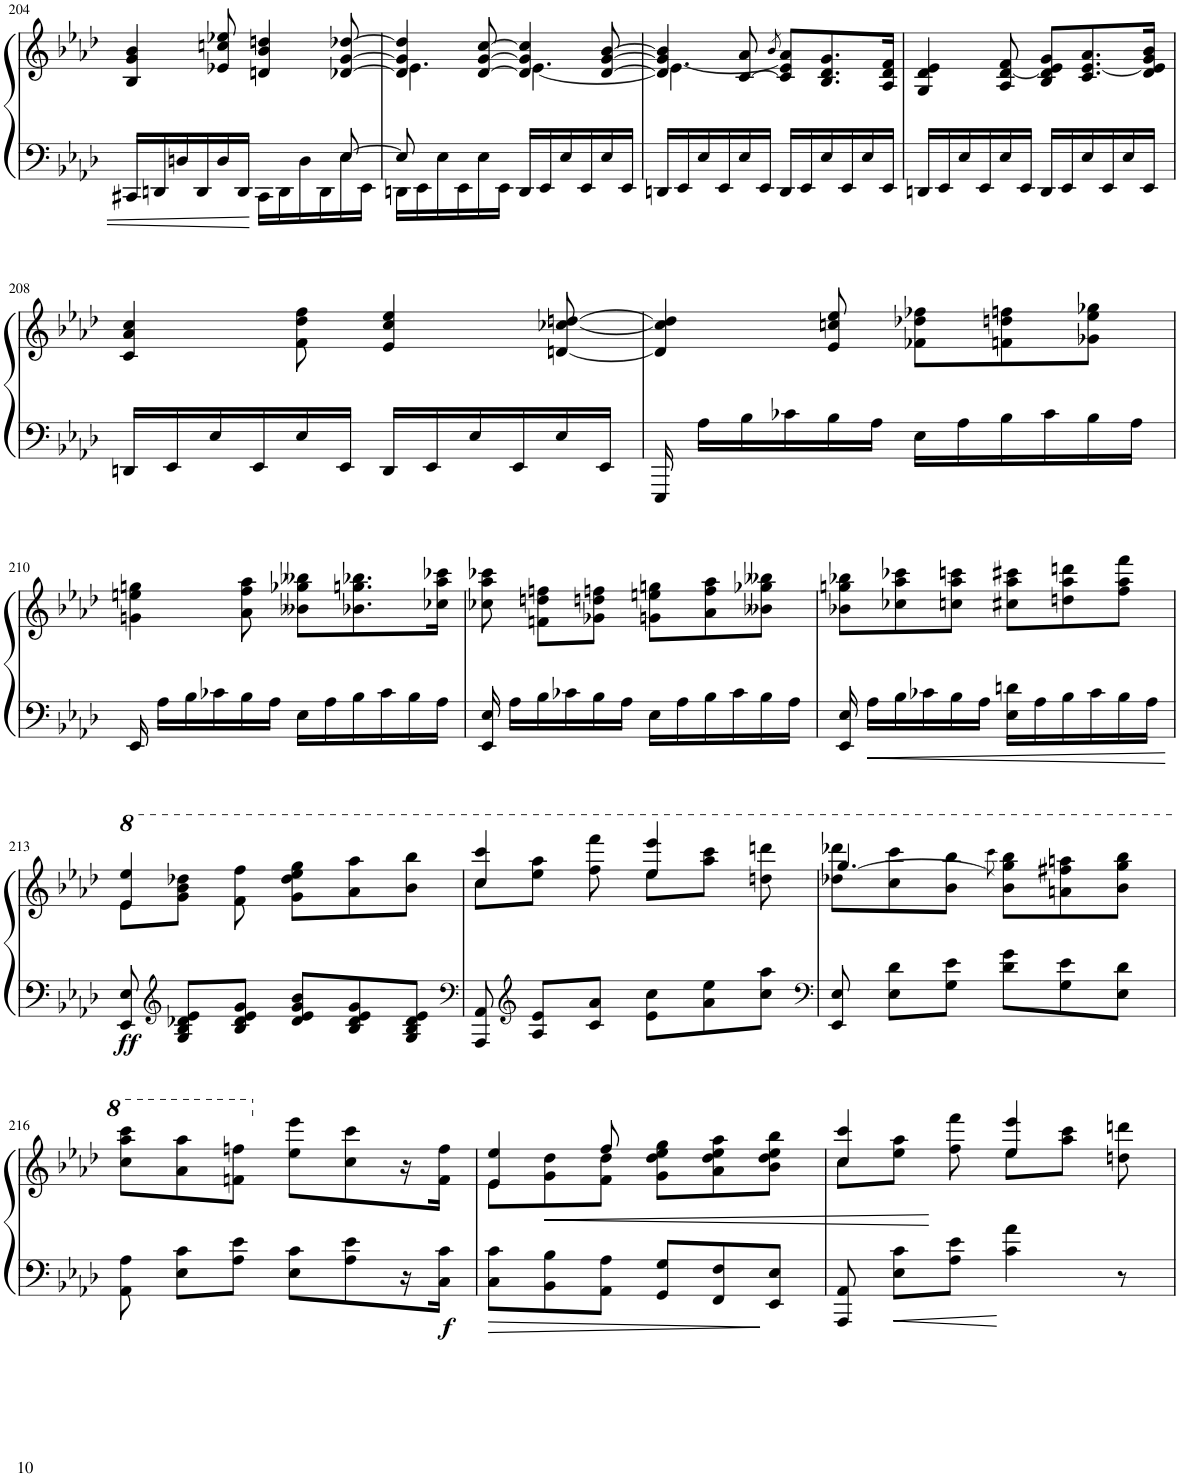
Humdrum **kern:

**kern	**kern	**dynam
*part1	*part1	*part1
*staff2	*staff1	*staff1/2
*I"Piano	*	*
*I'Pno.	*	*
!!LO:PB:g=z
*clefF4	*clefG2	*
*k[b-e-a-d-]	*k[b-e-a-d-]	*
*M6/8	*M6/8	*
=204	=204	=204
*^	*	*
16CC#X/LL	4.ryy	4B-/ 4g/ 4b-/	.
16DDn/	.	.	.
16Dn/	.	.	.
16DD/	.	.	.
16D/	.	8e-X/ 8ccn/ 8ee-X/	.
16DD/JJ	.	.	.
4ryy	16CC#\LL	4dn/ 4b-/ 4ddn/	.
.	16DD\	.	.
.	16D\	.	.
.	16DD\	.	.
[8E-/	16E-\	[8d-X/ [8g/ [8dd-X/	.
.	16EE-\JJ	.	.
=205	=205	=205	=205
*	*	*^	*
8E-/]	16DDn\LL	4d-/] 4g/] 4dd-/]	4.e-\	.
.	16EE-\	.	.	.
4ryy	16E-\	.	.	.
.	16EE-\	.	.	.
.	16E-\	[8d-/ [8g/ [8cc/	.	.
.	16EE-\JJ	.	.	.
16DD/LL	4.ryy	4d-/] 4g/] 4cc/]	[4.e-\	.
16EE-/	.	.	.	.
16E-/	.	.	.	.
16EE-/	.	.	.	.
16E-/	.	[8d-/ [8g/ [8b-/	.	.
16EE-/JJ	.	.	.	.
*v	*v	*	*	*
=206	=206	=206	=206
16DDn/LL	4d-/] 4g/] 4b-/]	4.e-\_	.
16EE-/	.	.	.
16E-/	.	.	.
16EE-/	.	.	.
16E-/	[8c/ 8a-/	.	.
16EE-/JJ	.	.	.
.	8qb-/	.	.
16DD/LL	8c/] 8e-/] 8a-/L	4.ryy	.
16EE-/	.	.	.
16E-/	8.B-/ 8.d-/ 8.g/	.	.
16EE-/	.	.	.
16E-/	.	.	.
16EE-/JJ	16A-/ 16d-/ 16f/Jk	.	.
*	*v	*v	*
=207	=207	=207
16DDn/LL	4G/ 4d-/ 4e-/	.
16EE-/	.	.
16E-/	.	.
16EE-/	.	.
16E-/	8A-/ [8d-/ 8f/	.
16EE-/JJ	.	.
16DD/LL	8B-/ 8d-/] 8e-/ 8g/L	.
16EE-/	.	.
16E-/	8.c/ [8.e-/ 8.a-/	.
16EE-/	.	.
16E-/	.	.
16EE-/JJ	16d-/ 16e-/] 16g/ 16b-/Jk	.
!!LO:LB:g=z
=208	=208	=208
16DDn/LL	4c/ 4a-/ 4cc/	.
16EE-/	.	.
16E-/	.	.
16EE-/	.	.
16E-/	8f\ 8dd-\ 8ff\	.
16EE-/JJ	.	.
16DD/LL	4e-/ 4cc/ 4ee-/	.
16EE-/	.	.
16E-/	.	.
16EE-/	.	.
16E-/	[8dn/ [8cc-X/ [8ddn/	.
16EE-/JJ	.	.
=209	=209	=209
16EEE-/	4d/] 4cc-/] 4dd/]	.
16A-\LL	.	.
16B-\	.	.
16c-X\	.	.
16B-\	8e-/ 8ccn/ 8ee-/	.
16A-\JJ	.	.
16E-\LL	8f-X\ 8dd-X\ 8ff-X\L	.
16A-\	.	.
16B-\	8fn\ 8ddn\ 8ffn\	.
16c-\	.	.
16B-\	8g-X\ 8ee-\ 8gg-X\J	.
16A-\JJ	.	.
!!LO:LB:g=z
=210	=210	=210
16EE-/	4gn\ 4een\ 4ggn\	.
16A-\LL	.	.
16B-\	.	.
16c-X\	.	.
16B-\	8a-\ 8ff\ 8aa-\	.
16A-\JJ	.	.
16E-\LL	8b--X\ 8gg-X\ 8bb--X\L	.
16A-\	.	.
16B-\	8.b-X\ 8.ggn\ 8.bb-X\	.
16c-\	.	.
16B-\	.	.
16A-\JJ	16cc-X\ 16aa-\ 16ccc-X\Jk	.
=211	=211	=211
16EE-/ 16E-/	8cc-X\ 8aa-\ 8ccc-X\	.
16A-\LL	.	.
16B-\	8fn\ 8ddn\ 8ffn\L	.
16c-X\	.	.
16B-\	8g-X\ 8ddn\ 8ffn\J	.
16A-\JJ	.	.
16E-\LL	8gn\ 8een\ 8ggn\L	.
16A-\	.	.
16B-\	8a-\ 8ff\ 8aa-\	.
16c-\	.	.
16B-\	8b--X\ 8gg-X\ 8bb--X\J	.
16A-\JJ	.	.
=212	=212	=212
16EE-/ 16E-/	8b-X\ 8ggn\ 8bb-X\L	.
16A-\LL	.	.
16B-\	8cc-X\ 8aa-\ 8ccc-X\	.
16c-X\	.	.
16B-\	8ccn\ 8aa-\ 8cccn\J	.
16A-\JJ	.	.
16E-\ 16dn\LL	8cc#X\ 8aa-\ 8ccc#X\L	.
16A-\	.	.
16B-\	8ddn\ 8aa-\ 8dddn\	.
16c-\	.	.
16B-\	8ff\ 8aa-\ 8fff\J	.
16A-\JJ	.	.
!!LO:LB:g=z
=213	=213	=213
*	*8va	*
*	*^	*
!	!	!	!LO:DY:b=2
8EE-/ 8E-/	4ee-/ 4eee-/	8ee-\L	ff
*clefG2	*	*	*
8G/ 8B-/ 8d-X/ 8e-/L	.	8gg\ 8bb-\ 8ddd-X\J	.
8B-/ 8d-/ 8e-/ 8g/J	8ff\ 8fff\	2ryy	.
8d-/ 8e-/ 8g/ 8b-/L	8gg\ 8ddd-\ 8eee-\ 8ggg\L	.	.
8B-/ 8d-/ 8e-/ 8g/	8aa-\ 8aaa-\	.	.
8G/ 8B-/ 8d-/ 8e-/J	8bb-\ 8bbb-\J	.	.
=214	=214	=214	=214
*clefF4	*	*	*
8AAA-/ 8AA-/	4ccc/ 4cccc/	8ccc\L	.
*clefG2	*	*	*
8A-/ 8e-/L	.	8eee-\ 8aaa-\J	.
8c/ 8a-/J	8fff\ 8ffff\	8ryy	.
8e-\ 8cc\L	4eee-/ 4eeee-/	8eee-\L	.
8a-\ 8ee-\	.	8aaa-\ 8cccc\J	.
8cc\ 8aa-\J	8dddn\ 8ddddn\	8ryy	.
=215	=215	=215	=215
*clefF4	*	*	*
8EE-/ 8E-/	[4.ggg/	8ddd-X\ 8dddd-X\L	.
8E-\ 8d-\L	.	8ccc\ 8cccc\	.
8G\ 8e-\J	.	8bb-\ 8bbb-\J	.
.	.	8qcccc\	.
8d-\ 8g\L	8ryy	8bb-\ 8ggg\] 8bbb-\L	.
8G\ 8e-\	4ryy	8aan\ 8fff#X\ 8aaan\	.
8E-\ 8d-\J	.	8bb-\ 8ggg\ 8bbb-\J	.
*	*v	*v	*
!!LO:LB:g=z
=216	=216	=216
8AA-\ 8A-\	8ccc\ 8aaa-\ 8cccc\L	.
8E-\ 8c\L	8aa-\ 8aaa-\	.
8A-\ 8e-\J	8ffn\ 8fffn\J	.
*	*X8va	*
8E-\ 8c\L	8ee-\ 8eee-\L	.
8A-\ 8e-\	8cc\ 8ccc\	.
16r	16r	.
!	!	!LO:DY:b=2
16C\ 16c\JJ	16f\ 16ff\JJ	f
=217	=217	=217
*	*^	*
8C\ 8c\L	4e-/ 4ee-/	8e-\L	.
!	!	!	!LO:HP:b
8BB-\ 8B-\	.	8g\ 8dd-\	<
8AA-\ 8A-\J	8ff/	8f\ 8dd-\J	.
8GG/ 8G/L	8g\ 8dd-\ 8ee-\ 8gg\L	8ryy	.
8FF/ 8F/	8a-\ 8dd-\ 8ee-\ 8aa-\	4ryy	.
8EE-/ 8E-/J	8b-\ 8dd-\ 8ee-\ 8bb-\J	.	.
=218	=218	=218	=218
8AAA-/ 8AA-/	4cc/ 4ccc/	8cc\L	.
8E-\ 8c\L	.	8ee-\ 8aa-\J	.
8A-\ 8e-\J	8ff\ 8fff\	8ryy	[
4c\ 4a-\	4ee-/ 4eee-/	8ee-\L	.
.	.	8aa-\ 8ccc\J	.
8r	8ddn\ 8dddn\	8ryy	.
*	*v	*v	*
=	=	=
*-	*-	*-
